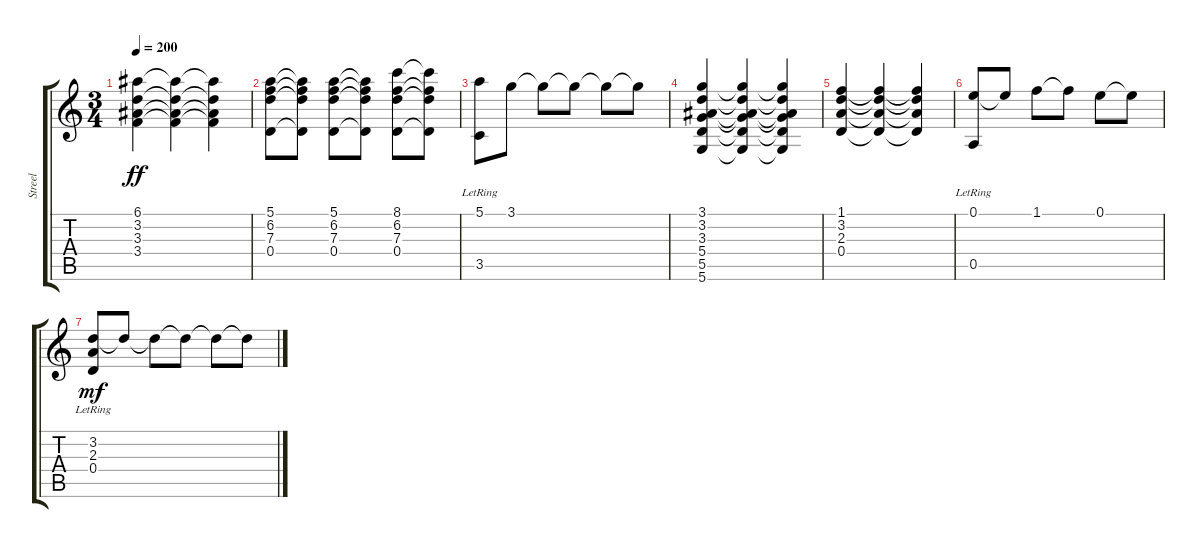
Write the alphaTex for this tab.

\track ("Streel" "Streel") {instrument acousticguitarsteel}
\staff {score tabs}
\tuning (E4 B3 G3 D3 A2 D2) {hide}
\ts (3 4)
\tempo 200
\clef g2
\ks c
(6.1 3.2 3.3 3.4).4{dy ff} (6.1{t} 3.2{t} 3.3{t} 3.4{t}).4 (6.1{t} 3.2{t} 3.3{t} 3.4{t}).4 |
(5.1 6.2 7.3 0.4).8 (5.1{t} 6.2{t} 7.3{t} 0.4{t}).8 (5.1 6.2 7.3 0.4).8 (5.1{t} 6.2{t} 7.3{t} 0.4{t}).8 (8.1 6.2 7.3 0.4).8 (8.1{t} 6.2{t} 7.3{t} 0.4{t}).8 |
(5.1 3.5{lr}).8 3.1.8 3.1{t}.8 3.1{t}.8 3.1{t}.8 3.1{t}.8 |
(3.1 3.2 3.3 5.4 5.5 5.6).4 (3.1{t} 3.2{t} 3.3{t} 5.4{t} 5.5{t} 5.6{t}).4 (3.1{t} 3.2{t} 3.3{t} 5.4{t} 5.5{t} 5.6{t}).4 |
(1.1 3.2 2.3 0.4).4 (1.1{t} 3.2{t} 2.3{t} 0.4{t}).4 (1.1{t} 3.2{t} 2.3{t} 0.4{t}).4 |
(0.1 0.5{lr}).8 0.1{t}.8 1.1.8 1.1{t}.8 0.1.8 0.1{t}.8 |
(3.2 2.3 0.4{lr}).8{dy mf} 3.2{t}.8 3.2{t}.8 3.2{t}.8 3.2{t}.8 3.2{t}.8
